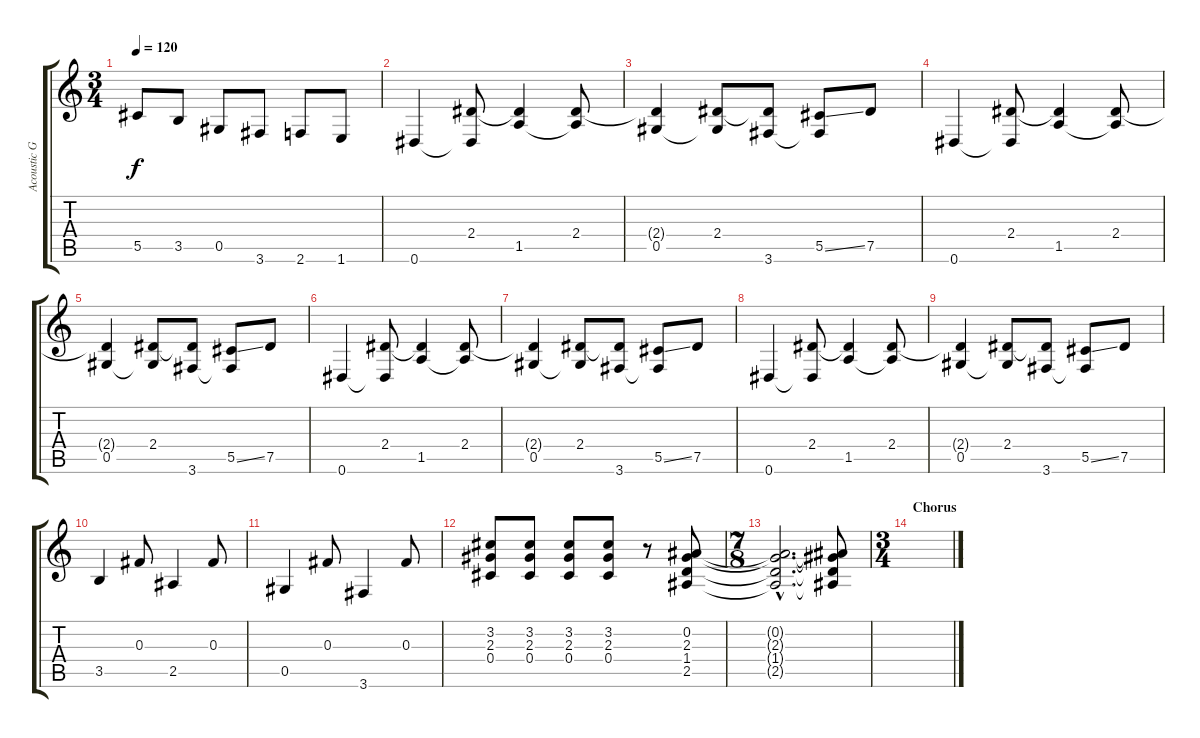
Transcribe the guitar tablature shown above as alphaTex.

\track ("Acoustic Guitar [Gilby]" "Acoustic G") {instrument acousticguitarsteel}
\staff {score tabs}
\tuning (Eb4 Bb3 Gb3 Db3 Ab2 Eb2) {hide}
\ts (3 4)
\tempo 120
\clef g2
\ks c
5.5.8{dy f} 3.5.8 0.5.8 3.6.8 2.6.8 1.6.8 |
0.6.4 (2.4 0.6{t}).8 (2.4{t} 1.5).4 (2.4 1.5{t}).8 |
(2.4{t} 0.5).4 (2.4 0.5{t}).8 (2.4{t} 3.6).8 (5.5{ss} 3.6{t}).8 7.5.8 |
0.6.4 (2.4 0.6{t}).8 (2.4{t} 1.5).4 (2.4 1.5{t}).8 |
(2.4{t} 0.5).4 (2.4 0.5{t}).8 (2.4{t} 3.6).8 (5.5{ss} 3.6{t}).8 7.5.8 |
0.6.4 (2.4 0.6{t}).8 (2.4{t} 1.5).4 (2.4 1.5{t}).8 |
(2.4{t} 0.5).4 (2.4 0.5{t}).8 (2.4{t} 3.6).8 (5.5{ss} 3.6{t}).8 7.5.8 |
0.6.4 (2.4 0.6{t}).8 (2.4{t} 1.5).4 (2.4 1.5{t}).8 |
(2.4{t} 0.5).4 (2.4 0.5{t}).8 (2.4{t} 3.6).8 (5.5{ss} 3.6{t}).8 7.5.8 |
3.5.4 0.3.8 2.5.4 0.3.8 |
0.5.4 0.3.8 3.6.4 0.3.8 |
(3.2 2.3 0.4).8 (3.2 2.3 0.4).8 (3.2 2.3 0.4).8 (3.2 2.3 0.4).8 r.8 (0.2 2.3 1.4 2.5).8 |
\ts (7 8)
(0.2{hac t} 2.3{hac t} 1.4{hac t} 2.5{hac t}).2{d} (0.2{t} 2.3{t} 1.4{t} 2.5{t}).8 |
\ts (3 4)
\section ("" "Chorus")
